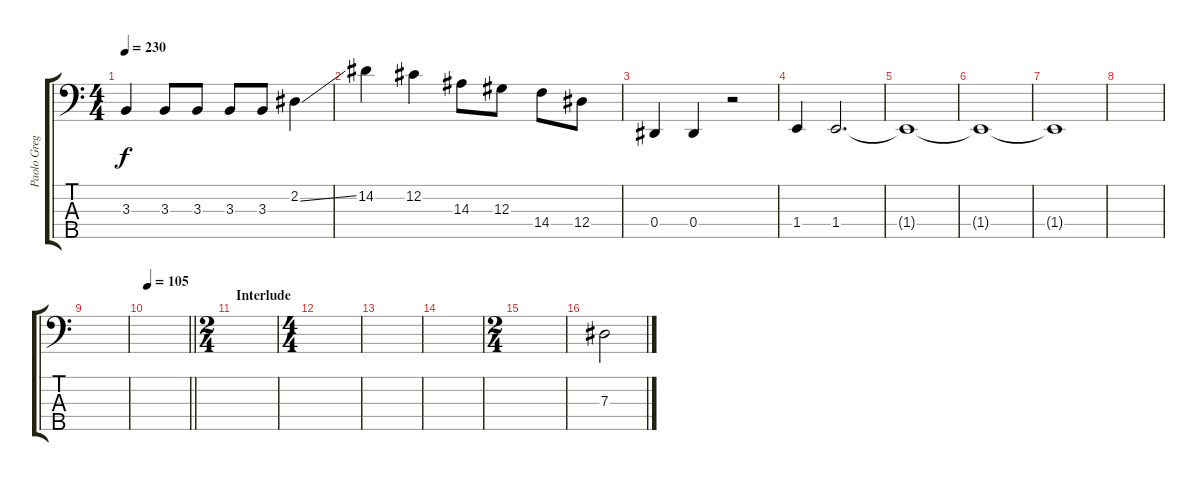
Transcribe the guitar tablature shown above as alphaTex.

\track ("Paolo Gregoletto (Bass Guitar)" "Paolo Greg") {instrument electricbasspick}
\staff {score tabs}
\tuning (Gb2 Db2 Ab1 Eb1 Bb0) {hide}
\ts (4 4)
\tempo 230
\clef f4
\ks c
3.3.4{dy f} 3.3.8 3.3.8 3.3.8 3.3.8 2.2{ss}.4 |
14.2.4 12.2.4 14.3.8 12.3.8 14.4.8 12.4.8 |
0.4.4 0.4.4 r.2 |
1.4.4 1.4.2{d} |
1.4{t}.1 |
1.4{t}.1 |
1.4{t}.1 |
|
|
\tempo 105
\barLineRight lightlight
|
\ts (2 4)
\section ("" "Interlude")
|
\ts (4 4)
|
|
|
\ts (2 4)
|
7.3.2
